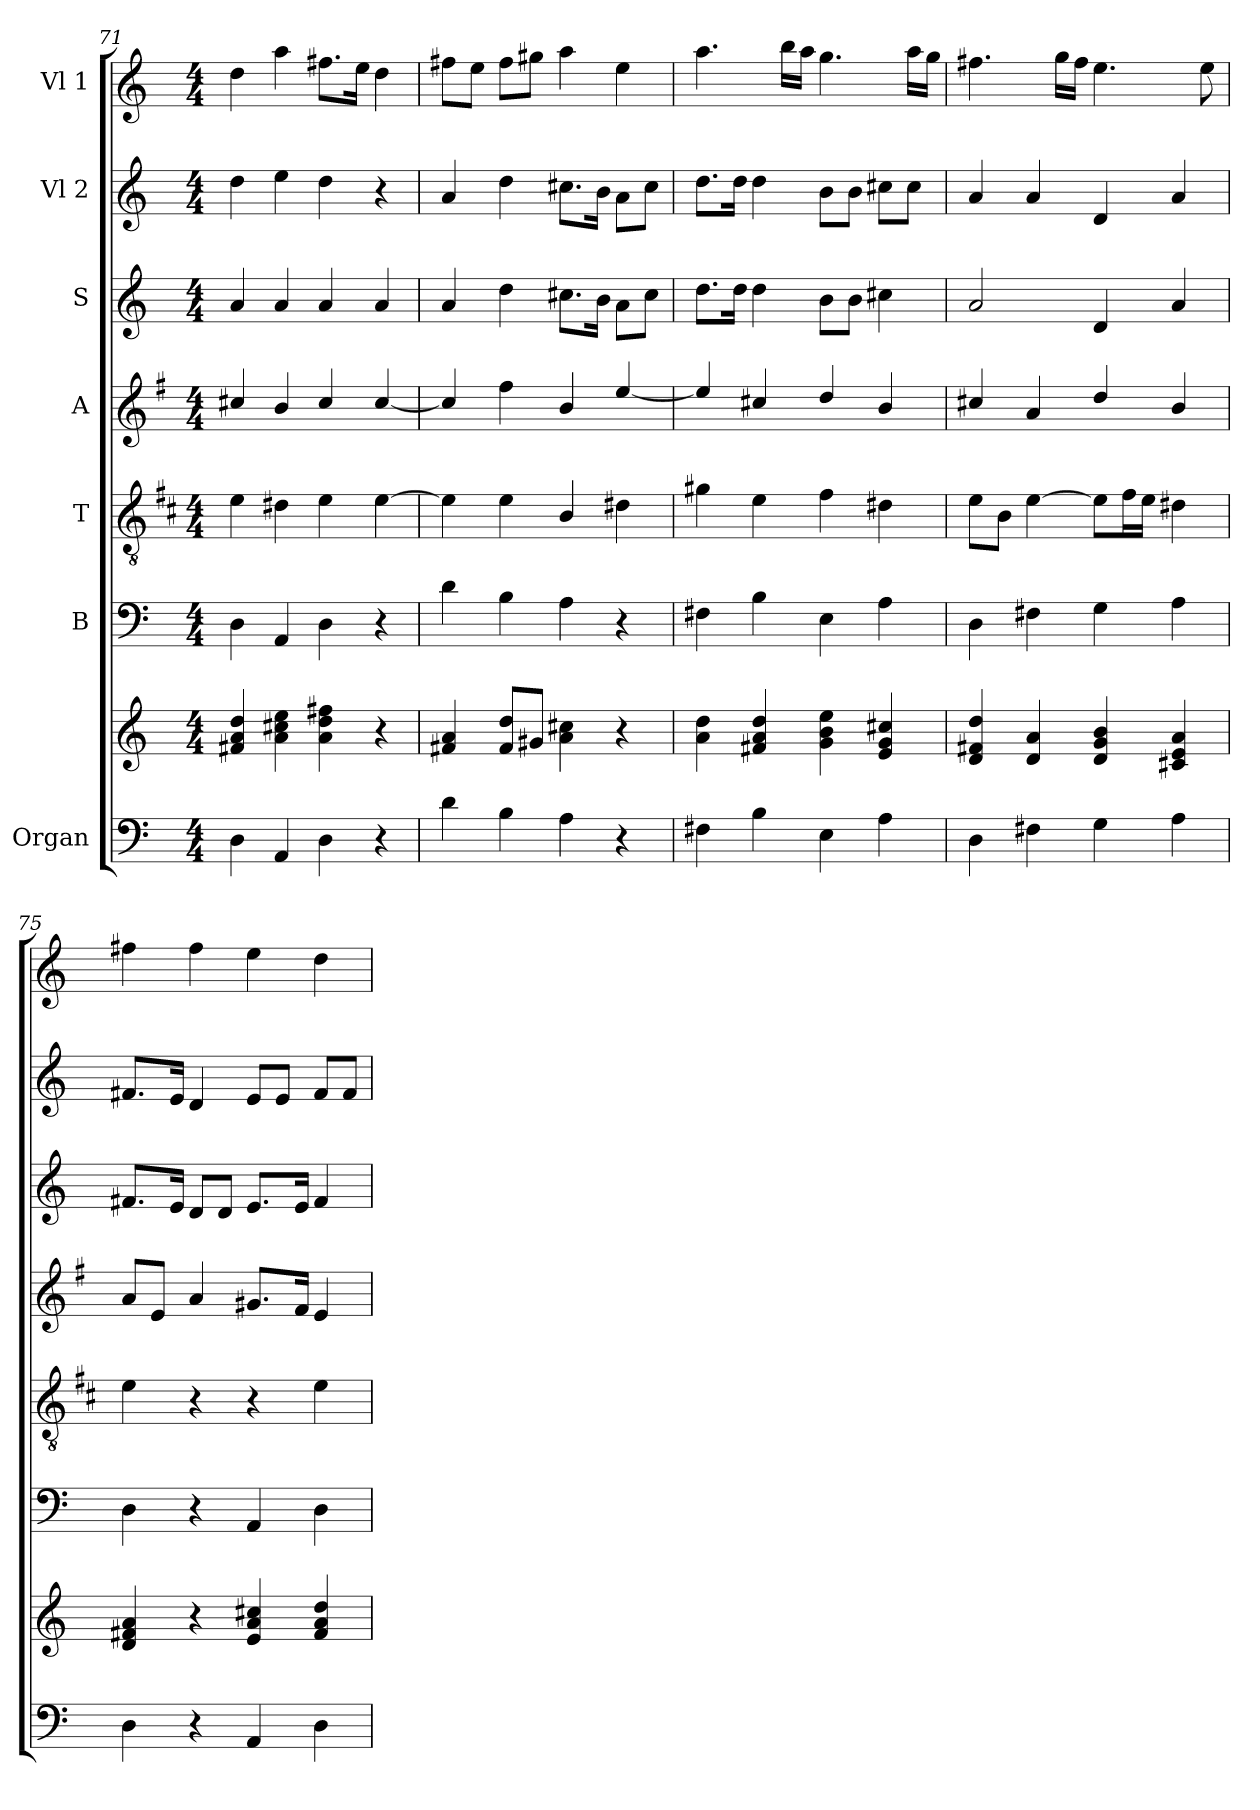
**kern	**kern	**kern	**kern	**kern	**kern	**kern	**kern
*part7	*part7	*part6	*part5	*part4	*part3	*part2	*part1
*staff8	*staff7	*staff6	*staff5	*staff4	*staff3	*staff2	*staff1
*I"Organ	*	*I"B	*I"T	*I"A	*I"S	*I"Vl 2	*I"Vl 1
*clefF4	*clefG2	*clefF4	*clefGv2	*clefG2	*clefG2	*clefG2	*clefG2
*	*	*	*ITrd1c2	*ITrd4c7	*	*	*
*k[]	*k[]	*k[]	*k[]	*k[]	*k[]	*k[]	*k[]
*C:	*C:	*C:	*C:	*C:	*C:	*C:	*C:
*M4/4	*M4/4	*M4/4	*M4/4	*M4/4	*M4/4	*M4/4	*M4/4
=71	=71	=71	=71	=71	=71	=71	=71
4D\	4f#X/ 4a/ 4dd/	4D\	4d\	4f#X/	4a/	4dd\	4dd\
4AA/	4a\ 4cc#X\ 4ee\	4AA/	4c#X\	4e/	4a/	4ee\	4aa\
4D\	4a\ 4dd\ 4ff#X\	4D\	4d\	4f#/	4a/	4dd\	8.ff#X\L
.	.	.	.	.	.	.	16ee\Jk
4r	4r	4r	[4d\	[4f#/	4a/	4r	4dd\
!!LO:PB:g=z
=72	=72	=72	=72	=72	=72	=72	=72
4d\	4f#X/ 4a/	4d\	4d\]	4f#/]	4a/	4a/	8ff#X\L
.	.	.	.	.	.	.	8ee\J
4B\	8f#/ 8dd/L	4B\	4d\	4b\	4dd\	4dd\	8ff#\L
.	8g#X/J	.	.	.	.	.	8gg#X\J
4A\	4a\ 4cc#X\	4A\	4A/	4e/	8.cc#X\L	8.cc#X\L	4aa\
.	.	.	.	.	16b\Jk	16b\Jk	.
4r	4r	4r	4c#X\	[4a/	8a\L	8a\L	4ee\
.	.	.	.	.	8cc#\J	8cc#\J	.
=73	=73	=73	=73	=73	=73	=73	=73
4F#X\	4a\ 4dd\	4F#X\	4f#X\	4a/]	8.dd\L	8.dd\L	4.aa\
.	.	.	.	.	16dd\Jk	16dd\Jk	.
4B\	4f#X/ 4a/ 4dd/	4B\	4d\	4f#X/	4dd\	4dd\	.
.	.	.	.	.	.	.	16bb\LL
.	.	.	.	.	.	.	16aa\JJ
4E\	4g\ 4b\ 4ee\	4E\	4e\	4g/	8b\L	8b\L	4.gg\
.	.	.	.	.	8b\J	8b\J	.
4A\	4e/ 4g/ 4cc#X/	4A\	4c#X\	4e/	4cc#X\	8cc#X\L	.
.	.	.	.	.	.	8cc#\J	16aa\LL
.	.	.	.	.	.	.	16gg\JJ
=74	=74	=74	=74	=74	=74	=74	=74
4D\	4d/ 4f#X/ 4dd/	4D\	8d\L	4f#X/	2a/	4a/	4.ff#X\
.	.	.	8A\J	.	.	.	.
4F#X\	4d/ 4a/	4F#X\	[4d\	4d/	.	4a/	.
.	.	.	.	.	.	.	16gg\LL
.	.	.	.	.	.	.	16ff#\JJ
4G\	4d/ 4g/ 4b/	4G\	8d\L]	4g/	4d/	4d/	4.ee\
.	.	.	16e\L	.	.	.	.
.	.	.	16d\JJ	.	.	.	.
4A\	4c#X/ 4e/ 4a/	4A\	4c#X\	4e/	4a/	4a/	.
.	.	.	.	.	.	.	8ee\
=75	=75	=75	=75	=75	=75	=75	=75
4D\	4d/ 4f#X/ 4a/	4D\	4d\	8d/L	8.f#X/L	8.f#X/L	4ff#X\
.	.	.	.	8A/J	.	.	.
.	.	.	.	.	16e/Jk	16e/Jk	.
4r	4r	4r	4r	4d/	8d/L	4d/	4ff#\
.	.	.	.	.	8d/J	.	.
4AA/	4e/ 4a/ 4cc#X/	4AA/	4r	8.c#X/L	8.e/L	8e/L	4ee\
.	.	.	.	.	.	8e/J	.
.	.	.	.	16B/Jk	16e/Jk	.	.
4D\	4f#/ 4a/ 4dd/	4D\	4d\	4A/	4f#/	8f#/L	4dd\
.	.	.	.	.	.	8f#/J	.
=	=	=	=	=	=	=	=
*-	*-	*-	*-	*-	*-	*-	*-
